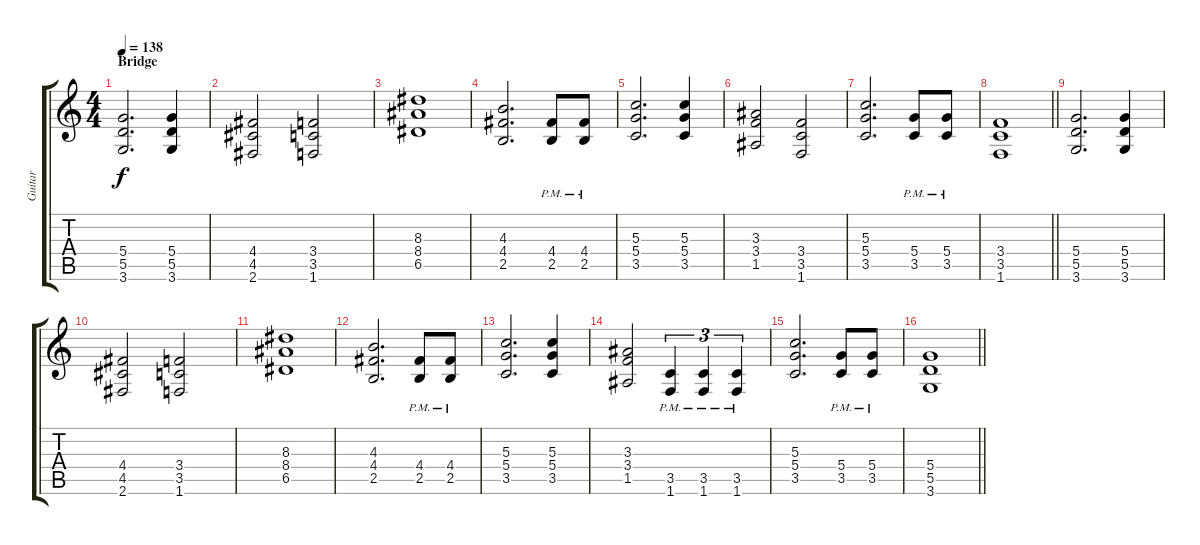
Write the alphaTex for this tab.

\track ("Guitar" "Guitar") {instrument distortionguitar}
\staff {score tabs}
\tuning (E4 B3 G3 D3 A2 E2) {hide}
\ts (4 4)
\section ("" "Bridge")
\tempo 138
\clef g2
\ks c
(5.4 5.5 3.6).2{d dy f} (5.4 5.5 3.6).4 |
(4.4 4.5 2.6).2 (3.4 3.5 1.6).2 |
(8.3 8.4 6.5).1 |
(4.3 4.4 2.5).2{d} (4.4{pm} 2.5{pm}).8 (4.4{pm} 2.5{pm}).8 |
(5.3 5.4 3.5).2{d} (5.3 5.4 3.5).4 |
(3.3 3.4 1.5).2 (3.4 3.5 1.6).2 |
(5.3 5.4 3.5).2{d} (5.4{pm} 3.5{pm}).8 (5.4{pm} 3.5{pm}).8 |
\barLineRight lightlight
(3.4 3.5 1.6).1 |
(5.4 5.5 3.6).2{d} (5.4 5.5 3.6).4 |
(4.4 4.5 2.6).2 (3.4 3.5 1.6).2 |
(8.3 8.4 6.5).1 |
(4.3 4.4 2.5).2{d} (4.4{pm} 2.5{pm}).8 (4.4{pm} 2.5{pm}).8 |
(5.3 5.4 3.5).2{d} (5.3 5.4 3.5).4 |
(3.3 3.4 1.5).2 (3.5{pm} 1.6{pm}).4{tu (3 2)} (3.5{pm} 1.6{pm}).4{tu (3 2)} (3.5{pm} 1.6{pm}).4{tu (3 2)} |
(5.3 5.4 3.5).2{d} (5.4{pm} 3.5{pm}).8 (5.4{pm} 3.5{pm}).8 |
\barLineRight lightlight
(5.4 5.5 3.6).1
